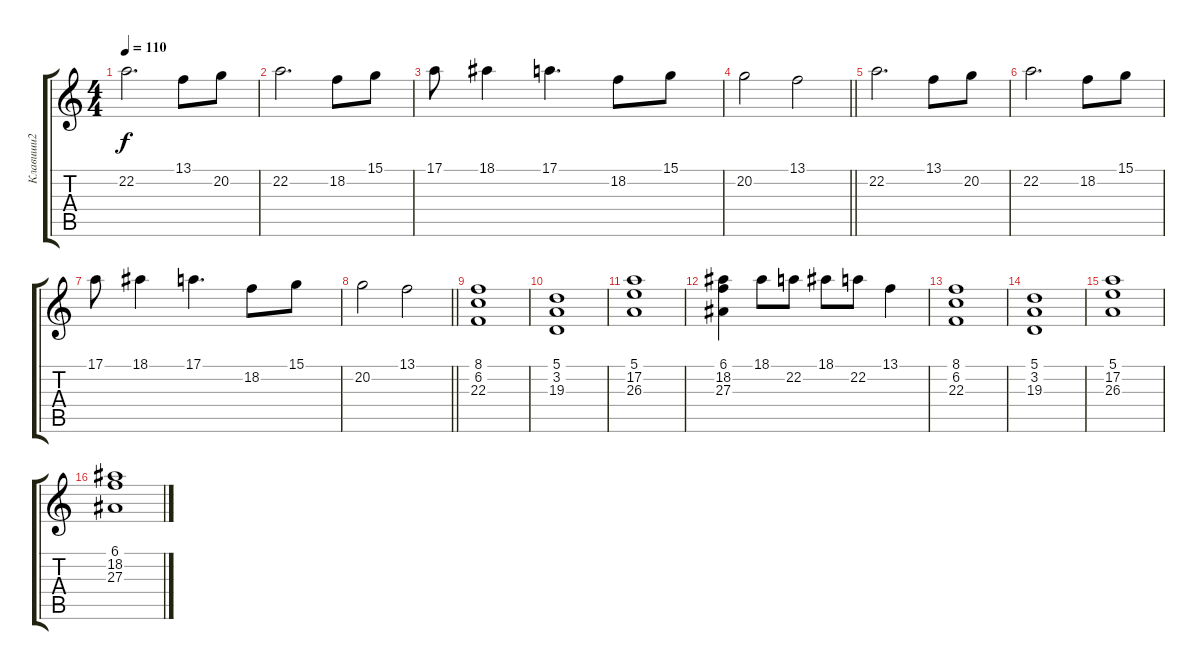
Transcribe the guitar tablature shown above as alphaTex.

\track ("Клавиши2" "Клавиши2") {instrument fx8scifi}
\staff {score tabs}
\tuning (E4 B3 G3 D3 A2 E2) {hide}
\ts (4 4)
\tempo 110
\clef g2
\ks c
22.2.2{d dy f} 13.1.8 20.2.8 |
22.2.2{d} 18.2.8 15.1.8 |
17.1.8 18.1.4 17.1.4{d} 18.2.8 15.1.8 |
\barLineRight lightlight
20.2.2 13.1.2 |
22.2.2{d} 13.1.8 20.2.8 |
22.2.2{d} 18.2.8 15.1.8 |
17.1.8 18.1.4 17.1.4{d} 18.2.8 15.1.8 |
\barLineRight lightlight
20.2.2 13.1.2 |
(8.1 6.2 22.3).1 |
(5.1 3.2 19.3).1 |
(5.1 17.2 26.3).1 |
(6.1 18.2 27.3).4 18.1.8 22.2.8 18.1.8 22.2.8 13.1.4 |
(8.1 6.2 22.3).1 |
(5.1 3.2 19.3).1 |
(5.1 17.2 26.3).1 |
(6.1 18.2 27.3).1
